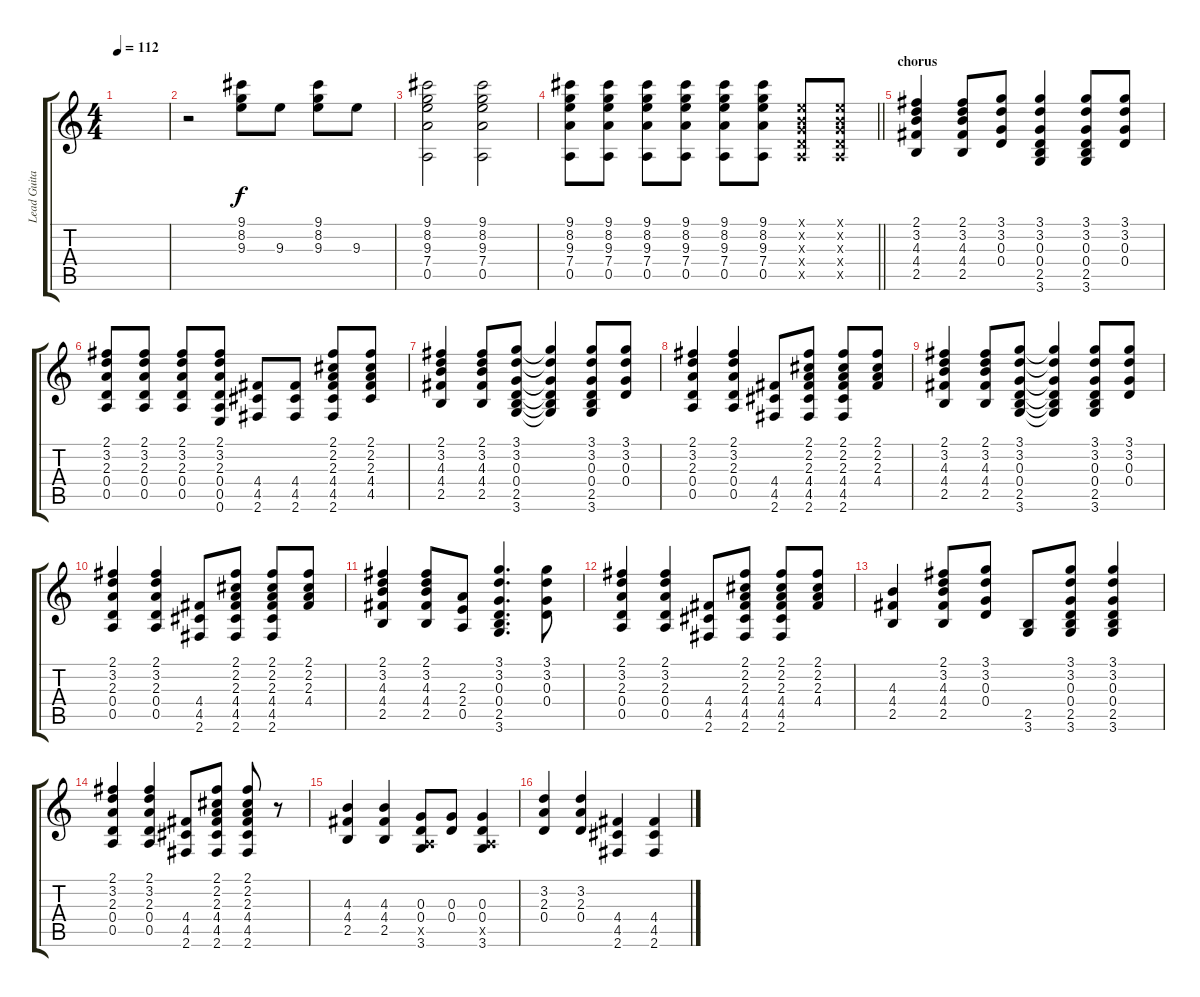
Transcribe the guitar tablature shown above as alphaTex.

\track ("Lead Guitar" "Lead Guita") {instrument overdrivenguitar}
\staff {score tabs}
\tuning (E4 B3 G3 D3 A2 E2) {hide}
\ts (4 4)
\tempo 112
\clef g2
\ks c
|
r.2 (9.1 8.2 9.3).8 9.3.8 (9.1 8.2 9.3).8 9.3.8 |
(9.1 8.2 9.3 7.4 0.5).2 (9.1 8.2 9.3 7.4 0.5).2 |
\barLineRight lightlight
(9.1 8.2 9.3 7.4 0.5).8 (9.1 8.2 9.3 7.4 0.5).8 (9.1 8.2 9.3 7.4 0.5).8 (9.1 8.2 9.3 7.4 0.5).8 (9.1 8.2 9.3 7.4 0.5).8 (9.1 8.2 9.3 7.4 0.5).8 (0.1{x} 0.2{x} 0.3{x} 0.4{x} 0.5{x}).8 (0.1{x} 0.2{x} 0.3{x} 0.4{x} 0.5{x}).8 |
\section ("" "chorus")
(2.1 3.2 4.3 4.4 2.5).4 (2.1 3.2 4.3 4.4 2.5).8 (3.1 3.2 0.3 0.4).8 (3.1 3.2 0.3 0.4 2.5 3.6).4 (3.1 3.2 0.3 0.4 2.5 3.6).8 (3.1 3.2 0.3 0.4).8 |
(2.1 3.2 2.3 0.4 0.5).8 (2.1 3.2 2.3 0.4 0.5).8 (2.1 3.2 2.3 0.4 0.5).8 (2.1 3.2 2.3 0.4 0.5 0.6).8 (4.4 4.5 2.6).8 (4.4 4.5 2.6).8 (2.1 2.2 2.3 4.4 4.5 2.6).8 (2.1 2.2 2.3 4.4 4.5).8 |
(2.1 3.2 4.3 4.4 2.5).4 (2.1 3.2 4.3 4.4 2.5).8 (3.1 3.2 0.3 0.4 2.5 3.6).8 (3.1{t} 3.2{t} 0.3{t} 0.4{t} 2.5{t} 3.6{t}).4 (3.1 3.2 0.3 0.4 2.5 3.6).8 (3.1 3.2 0.3 0.4).8 |
(2.1 3.2 2.3 0.4 0.5).4 (2.1 3.2 2.3 0.4 0.5).4 (4.4 4.5 2.6).8 (2.1 2.2 2.3 4.4 4.5 2.6).8 (2.1 2.2 2.3 4.4 4.5 2.6).8 (2.1 2.2 2.3 4.4).8 |
(2.1 3.2 4.3 4.4 2.5).4 (2.1 3.2 4.3 4.4 2.5).8 (3.1 3.2 0.3 0.4 2.5 3.6).8 (3.1{t} 3.2{t} 0.3{t} 0.4{t} 2.5{t} 3.6{t}).4 (3.1 3.2 0.3 0.4 2.5 3.6).8 (3.1 3.2 0.3 0.4).8 |
(2.1 3.2 2.3 0.4 0.5).4 (2.1 3.2 2.3 0.4 0.5).4 (4.4 4.5 2.6).8 (2.1 2.2 2.3 4.4 4.5 2.6).8 (2.1 2.2 2.3 4.4 4.5 2.6).8 (2.1 2.2 2.3 4.4).8 |
(2.1 3.2 4.3 4.4 2.5).4 (2.1 3.2 4.3 4.4 2.5).8 (2.3 2.4 0.5).8 (3.1 3.2 0.3 0.4 2.5 3.6).4{d} (3.1 3.2 0.3 0.4).8 |
(2.1 3.2 2.3 0.4 0.5).4 (2.1 3.2 2.3 0.4 0.5).4 (4.4 4.5 2.6).8 (2.1 2.2 2.3 4.4 4.5 2.6).8 (2.1 2.2 2.3 4.4 4.5 2.6).8 (2.1 2.2 2.3 4.4).8 |
(4.3 4.4 2.5).4 (2.1 3.2 4.3 4.4 2.5).8 (3.1 3.2 0.3 0.4).8 (2.5 3.6).8 (3.1 3.2 0.3 0.4 2.5 3.6).8 (3.1 3.2 0.3 0.4 2.5 3.6).4 |
(2.1 3.2 2.3 0.4 0.5).4 (2.1 3.2 2.3 0.4 0.5).4 (4.4 4.5 2.6).8 (2.1 2.2 2.3 4.4 4.5 2.6).8 (2.1 2.2 2.3 4.4 4.5 2.6).8 r.8 |
(4.3 4.4 2.5).4 (4.3 4.4 2.5).4 (0.3 0.4 0.5{x} 3.6).8 (0.3 0.4).8 (0.3 0.4 0.5{x} 3.6).4 |
(3.2 2.3 0.4).4 (3.2 2.3 0.4).4 (4.4 4.5 2.6).4 (4.4 4.5 2.6).4
